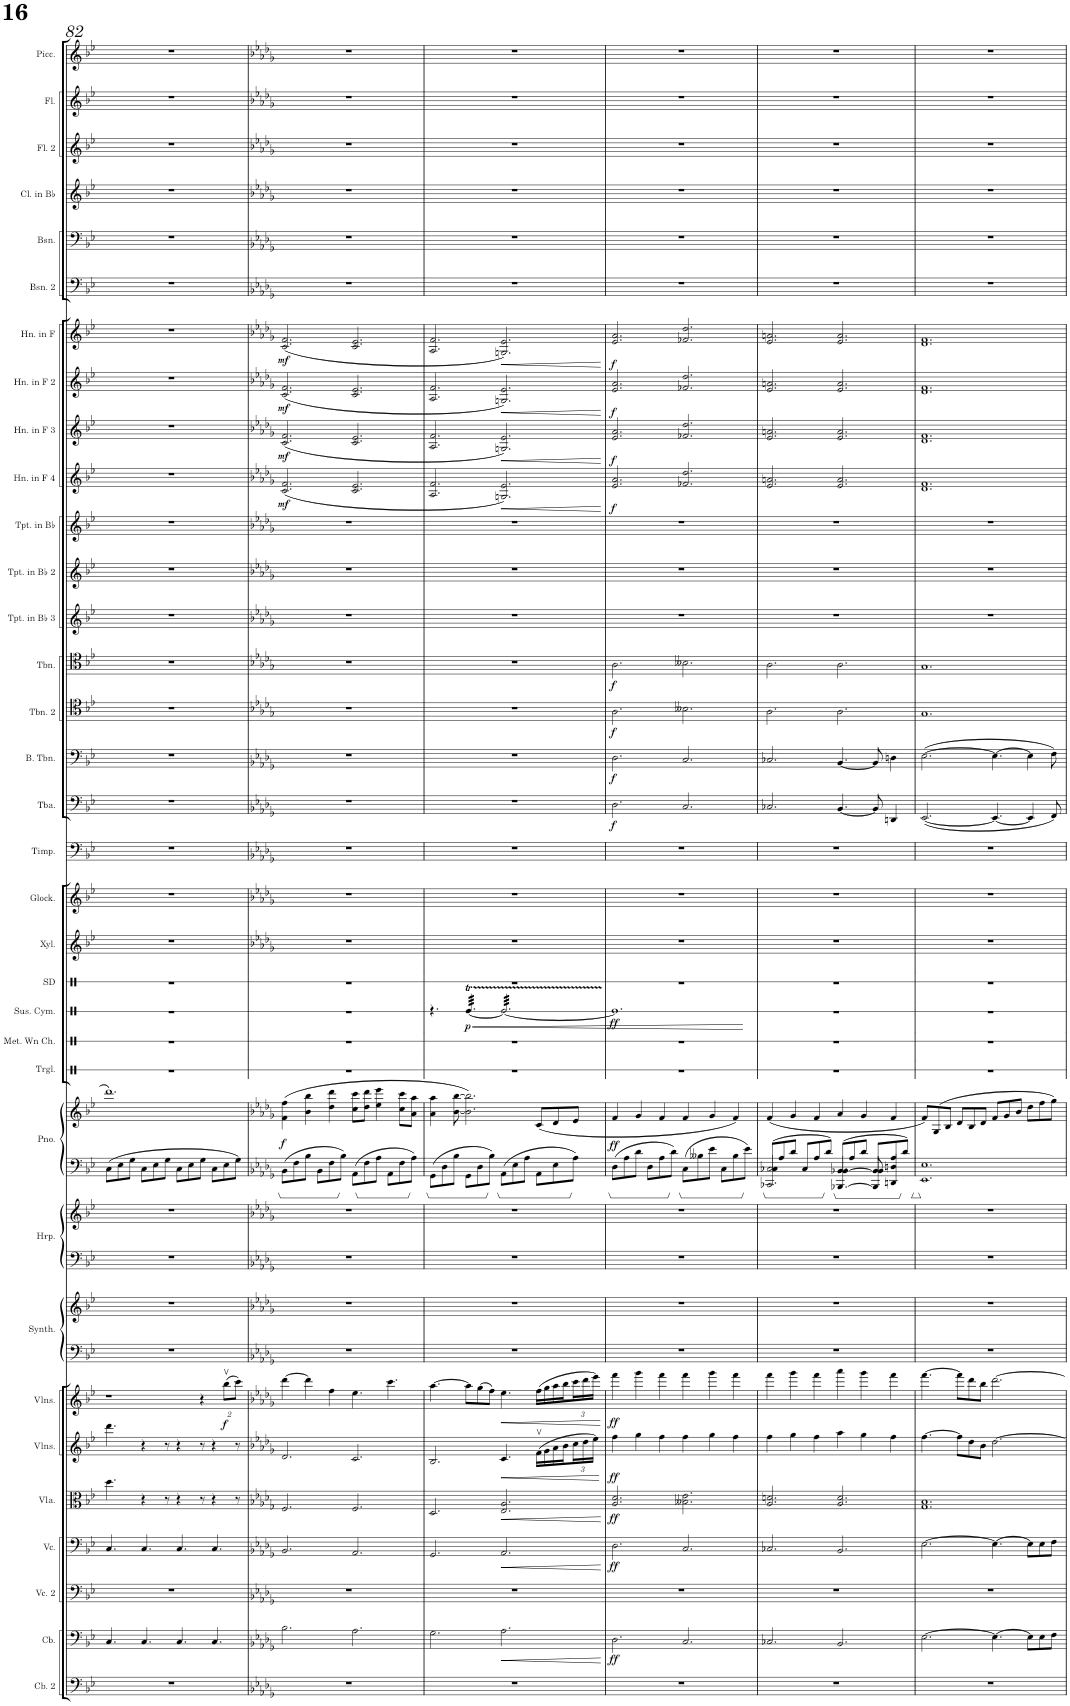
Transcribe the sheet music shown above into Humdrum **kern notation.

**kern	**kern	**dynam	**kern	**kern	**dynam	**kern	**dynam	**kern	**dynam	**kern	**dynam	**kern	**kern	**kern	**kern	**kern	**kern	**dynam	**kern	**kern	**kern	**dynam	**kern	**kern	**kern	**kern	**kern	**dynam	**kern	**dynam	**kern	**dynam	**kern	**dynam	**kern	**kern	**kern	**kern	**dynam	**kern	**dynam	**kern	**dynam	**kern	**dynam	**kern	**kern	**kern	**kern	**kern	**kern
*part34	*part33	*part33	*part32	*part31	*part31	*part30	*part30	*part29	*part29	*part28	*part28	*part27	*part27	*part26	*part26	*part25	*part25	*part25	*part24	*part23	*part22	*part22	*part21	*part20	*part19	*part18	*part17	*part17	*part16	*part16	*part15	*part15	*part14	*part14	*part13	*part12	*part11	*part10	*part10	*part9	*part9	*part8	*part8	*part7	*part7	*part6	*part5	*part4	*part3	*part2	*part1
*staff37	*staff36	*staff36	*staff35	*staff34	*staff34	*staff33	*staff33	*staff32	*staff32	*staff31	*staff31	*staff30	*staff29	*staff28	*staff27	*staff26	*staff25	*staff25/26	*staff24	*staff23	*staff22	*staff22	*staff21	*staff20	*staff19	*staff18	*staff17	*staff17	*staff16	*staff16	*staff15	*staff15	*staff14	*staff14	*staff13	*staff12	*staff11	*staff10	*staff10	*staff9	*staff9	*staff8	*staff8	*staff7	*staff7	*staff6	*staff5	*staff4	*staff3	*staff2	*staff1
*I"Contrabass 2	*I"Contrabass	*	*I"Violoncello 2	*I"Violoncello	*	*I"Viola	*	*I"Violins	*	*I"Violins	*	*I"Saw Synthesizer	*	*I"Harp	*	*I"Piano	*	*	*I"Triangle	*I"Metal Wind Chimes	*I"Suspended Cymbal	*	*I"Snare Drum	*I"Xylophone	*I"Glockenspiel	*I"Timpani	*I"Tuba	*	*I"Bass Trombone	*	*I"Trombone 2	*	*I"Trombone	*	*I"Trumpet in Bb 3	*I"Trumpet in Bb 2	*I"Trumpet in Bb	*I"Horn in F 4	*	*I"Horn in F 3	*	*I"Horn in F 2	*	*I"Horn in F	*	*I"Bassoon 2	*I"Bassoon	*I"Clarinet in Bb	*I"Flute 2	*I"Flute	*I"Piccolo
*I'Cb. 2	*I'Cb.	*	*I'Vc. 2	*I'Vc.	*	*I'Vla.	*	*I'Vlns.	*	*I'Vlns.	*	*I'Synth.	*	*I'Hrp.	*	*I'Pno.	*	*	*I'Trgl.	*I'Met. Wn Ch.	*I'Sus. Cym.	*	*I'SD	*I'Xyl.	*I'Glock.	*I'Timp.	*I'Tba.	*	*I'B. Tbn.	*	*I'Tbn. 2	*	*I'Tbn.	*	*I'Tpt. in Bb 3	*I'Tpt. in Bb 2	*I'Tpt. in Bb	*I'Hn. in F 4	*	*I'Hn. in F 3	*	*I'Hn. in F 2	*	*I'Hn. in F	*	*I'Bsn. 2	*I'Bsn.	*I'Cl. in Bb	*I'Fl. 2	*I'Fl.	*I'Picc.
!!LO:PB:g=z
*clefF4	*clefF4	*	*clefF4	*clefF4	*	*clefC3	*	*clefG2	*	*clefG2	*	*clefF4	*clefG2	*clefF4	*clefG2	*clefF4	*clefG2	*	*clefX	*clefX	*clefX	*	*clefX	*clefG2	*clefG2	*clefF4	*clefF4	*	*clefF4	*	*clefC4	*	*clefC4	*	*clefG2	*clefG2	*clefG2	*clefG2	*	*clefG2	*	*clefG2	*	*clefG2	*	*clefF4	*clefF4	*clefG2	*clefG2	*clefG2	*clefG2
*Trd7c12	*Trd7c12	*	*	*	*	*	*	*	*	*	*	*	*	*	*	*	*	*	*	*	*	*	*	*Trd-7c-12	*Trd-14c-24	*	*	*	*	*	*	*	*	*	*Trd1c2	*Trd1c2	*Trd1c2	*Trd4c7	*	*Trd4c7	*	*Trd4c7	*	*Trd4c7	*	*	*	*Trd1c2	*	*	*Trd-7c-12
*k[b-e-]	*k[b-e-]	*	*k[b-e-]	*k[b-e-]	*	*k[b-e-]	*	*k[b-e-]	*	*k[b-e-]	*	*k[b-e-]	*k[b-e-]	*k[b-e-]	*k[b-e-]	*k[b-e-]	*k[b-e-]	*	*k[]	*k[]	*k[]	*	*k[]	*k[b-e-]	*k[b-e-]	*k[b-e-]	*k[b-e-]	*	*k[b-e-]	*	*k[b-e-]	*	*k[b-e-]	*	*k[b-e-]	*k[b-e-]	*k[b-e-]	*k[b-e-]	*	*k[b-e-]	*	*k[b-e-]	*	*k[b-e-]	*	*k[b-e-]	*k[b-e-]	*k[b-e-]	*k[b-e-]	*k[b-e-]	*k[b-e-]
*M12/8	*M12/8	*	*M12/8	*M12/8	*	*M12/8	*	*M12/8	*	*M12/8	*	*M12/8	*M12/8	*M12/8	*M12/8	*M12/8	*M12/8	*	*M12/8	*M12/8	*M12/8	*	*M12/8	*M12/8	*M12/8	*M12/8	*M12/8	*	*M12/8	*	*M12/8	*	*M12/8	*	*M12/8	*M12/8	*M12/8	*M12/8	*	*M12/8	*	*M12/8	*	*M12/8	*	*M12/8	*M12/8	*M12/8	*M12/8	*M12/8	*M12/8
=82	=82	=82	=82	=82	=82	=82	=82	=82	=82	=82	=82	=82	=82	=82	=82	=82	=82	=82	=82	=82	=82	=82	=82	=82	=82	=82	=82	=82	=82	=82	=82	=82	=82	=82	=82	=82	=82	=82	=82	=82	=82	=82	=82	=82	=82	=82	=82	=82	=82	=82	=82
1.r	4.C/	.	1.r	4.C/	.	4.dd\	.	4.ddd\	.	1r	.	1.r	1.r	1.r	1.r	8C\L	1.ddd	.	1.r	1.r	1.r	.	1.r	1.r	1.r	1.r	1.r	.	1.r	.	1.r	.	1.r	.	1.r	1.r	1.r	1.r	.	1.r	.	1.r	.	1.r	.	1.r	1.r	1.r	1.r	1.r	1.r
.	.	.	.	.	.	.	.	.	.	.	.	.	.	.	.	8E-\	.	.	.	.	.	.	.	.	.	.	.	.	.	.	.	.	.	.	.	.	.	.	.	.	.	.	.	.	.	.	.	.	.	.	.
.	.	.	.	.	.	.	.	.	.	.	.	.	.	.	.	8G\J	.	.	.	.	.	.	.	.	.	.	.	.	.	.	.	.	.	.	.	.	.	.	.	.	.	.	.	.	.	.	.	.	.	.	.
.	4.C/	.	.	4.C/	.	4r	.	4r	.	.	.	.	.	.	.	8C\L	.	.	.	.	.	.	.	.	.	.	.	.	.	.	.	.	.	.	.	.	.	.	.	.	.	.	.	.	.	.	.	.	.	.	.
.	.	.	.	.	.	.	.	.	.	.	.	.	.	.	.	8E-\	.	.	.	.	.	.	.	.	.	.	.	.	.	.	.	.	.	.	.	.	.	.	.	.	.	.	.	.	.	.	.	.	.	.	.
.	.	.	.	.	.	8r	.	8r	.	.	.	.	.	.	.	8G\J	.	.	.	.	.	.	.	.	.	.	.	.	.	.	.	.	.	.	.	.	.	.	.	.	.	.	.	.	.	.	.	.	.	.	.
.	4.C/	.	.	4.C/	.	4r	.	4r	.	.	.	.	.	.	.	8C\L	.	.	.	.	.	.	.	.	.	.	.	.	.	.	.	.	.	.	.	.	.	.	.	.	.	.	.	.	.	.	.	.	.	.	.
.	.	.	.	.	.	.	.	.	.	.	.	.	.	.	.	8E-\	.	.	.	.	.	.	.	.	.	.	.	.	.	.	.	.	.	.	.	.	.	.	.	.	.	.	.	.	.	.	.	.	.	.	.
.	.	.	.	.	.	8r	.	8r	.	4r	.	.	.	.	.	8G\J	.	.	.	.	.	.	.	.	.	.	.	.	.	.	.	.	.	.	.	.	.	.	.	.	.	.	.	.	.	.	.	.	.	.	.
.	4.C/	.	.	4.C/	.	4r	.	4r	.	.	.	.	.	.	.	8C\L	.	.	.	.	.	.	.	.	.	.	.	.	.	.	.	.	.	.	.	.	.	.	.	.	.	.	.	.	.	.	.	.	.	.	.
!	!	!	!	!	!	!	!	!	!	!	!LO:DY:b	!	!	!	!	!	!	!	!	!	!	!	!	!	!	!	!	!	!	!	!	!	!	!	!	!	!	!	!	!	!	!	!	!	!	!	!	!	!	!	!
.	.	.	.	.	.	.	.	.	.	(8bb-v\L	f	.	.	.	.	8E-\	.	.	.	.	.	.	.	.	.	.	.	.	.	.	.	.	.	.	.	.	.	.	.	.	.	.	.	.	.	.	.	.	.	.	.
.	.	.	.	.	.	8r	.	8r	.	8ccc\J)	.	.	.	.	.	8G\J	.	.	.	.	.	.	.	.	.	.	.	.	.	.	.	.	.	.	.	.	.	.	.	.	.	.	.	.	.	.	.	.	.	.	.
=83	=83	=83	=83	=83	=83	=83	=83	=83	=83	=83	=83	=83	=83	=83	=83	=83	=83	=83	=83	=83	=83	=83	=83	=83	=83	=83	=83	=83	=83	=83	=83	=83	=83	=83	=83	=83	=83	=83	=83	=83	=83	=83	=83	=83	=83	=83	=83	=83	=83	=83	=83
*k[b-e-a-d-g-]	*k[b-e-a-d-g-]	*	*k[b-e-a-d-g-]	*k[b-e-a-d-g-]	*	*k[b-e-a-d-g-]	*	*k[b-e-a-d-g-]	*	*k[b-e-a-d-g-]	*	*k[b-e-a-d-g-]	*k[b-e-a-d-g-]	*k[b-e-a-d-g-]	*k[b-e-a-d-g-]	*k[b-e-a-d-g-]	*k[b-e-a-d-g-]	*	*	*	*	*	*	*k[b-e-a-d-g-]	*k[b-e-a-d-g-]	*k[b-e-a-d-g-]	*k[b-e-a-d-g-]	*	*k[b-e-a-d-g-]	*	*k[b-e-a-d-g-]	*	*k[b-e-a-d-g-]	*	*k[b-e-a-d-g-]	*k[b-e-a-d-g-]	*k[b-e-a-d-g-]	*k[b-e-a-d-g-]	*	*k[b-e-a-d-g-]	*	*k[b-e-a-d-g-]	*	*k[b-e-a-d-g-]	*	*k[b-e-a-d-g-]	*k[b-e-a-d-g-]	*k[b-e-a-d-g-]	*k[b-e-a-d-g-]	*k[b-e-a-d-g-]	*k[b-e-a-d-g-]
!	!	!	!	!	!	!	!	!	!	!	!	!	!	!	!	!	!	!LO:DY:b	!	!	!	!	!	!	!	!	!	!	!	!	!	!	!	!	!	!	!	!	!LO:DY:b	!	!LO:DY:b	!	!LO:DY:b	!	!LO:DY:b	!	!	!	!	!	!
1.r	2.B-\	.	1.r	2.BB-/	.	2.F/	.	2.d-/	.	[4ddd-\	.	1.r	1.r	1.r	1.r	8BB-\L	(4f\ 4ff\	f	1.r	1.r	1.r	.	1.r	1.r	1.r	1.r	1.r	.	1.r	.	1.r	.	1.r	.	1.r	1.r	1.r	(2.c/ 2.f/	mf	(2.c/ 2.f/	mf	(2.c/ 2.f/	mf	(2.c/ 2.f/	mf	1.r	1.r	1.r	1.r	1.r	1.r
.	.	.	.	.	.	.	.	.	.	.	.	.	.	.	.	8F\	.	.	.	.	.	.	.	.	.	.	.	.	.	.	.	.	.	.	.	.	.	.	.	.	.	.	.	.	.	.	.	.	.	.	.
.	.	.	.	.	.	.	.	.	.	4ddd-\]	.	.	.	.	.	8B-\J	4b-\ 4bb-\	.	.	.	.	.	.	.	.	.	.	.	.	.	.	.	.	.	.	.	.	.	.	.	.	.	.	.	.	.	.	.	.	.	.
.	.	.	.	.	.	.	.	.	.	.	.	.	.	.	.	8BB-\L	.	.	.	.	.	.	.	.	.	.	.	.	.	.	.	.	.	.	.	.	.	.	.	.	.	.	.	.	.	.	.	.	.	.	.
.	.	.	.	.	.	.	.	.	.	4ff\	.	.	.	.	.	8F\	4dd-\ 4ddd-\	.	.	.	.	.	.	.	.	.	.	.	.	.	.	.	.	.	.	.	.	.	.	.	.	.	.	.	.	.	.	.	.	.	.
.	.	.	.	.	.	.	.	.	.	.	.	.	.	.	.	8B-\J	.	.	.	.	.	.	.	.	.	.	.	.	.	.	.	.	.	.	.	.	.	.	.	.	.	.	.	.	.	.	.	.	.	.	.
.	2.A-\	.	.	2.AA-/	.	2.F/	.	2.c/	.	4.ee-\	.	.	.	.	.	8AA-\L	8cc\ 8ccc\L	.	.	.	.	.	.	.	.	.	.	.	.	.	.	.	.	.	.	.	.	2.c/ 2.e-/	.	2.c/ 2.e-/	.	2.c/ 2.e-/	.	2.c/ 2.e-/	.	.	.	.	.	.	.
.	.	.	.	.	.	.	.	.	.	.	.	.	.	.	.	8F\	8dd-\ 8ddd-\J	.	.	.	.	.	.	.	.	.	.	.	.	.	.	.	.	.	.	.	.	.	.	.	.	.	.	.	.	.	.	.	.	.	.
.	.	.	.	.	.	.	.	.	.	.	.	.	.	.	.	8A-\J	4ee-\ 4eee-\	.	.	.	.	.	.	.	.	.	.	.	.	.	.	.	.	.	.	.	.	.	.	.	.	.	.	.	.	.	.	.	.	.	.
.	.	.	.	.	.	.	.	.	.	4.ccc\	.	.	.	.	.	8AA-\L	.	.	.	.	.	.	.	.	.	.	.	.	.	.	.	.	.	.	.	.	.	.	.	.	.	.	.	.	.	.	.	.	.	.	.
.	.	.	.	.	.	.	.	.	.	.	.	.	.	.	.	8F\	8cc\ 8ccc\L	.	.	.	.	.	.	.	.	.	.	.	.	.	.	.	.	.	.	.	.	.	.	.	.	.	.	.	.	.	.	.	.	.	.
.	.	.	.	.	.	.	.	.	.	.	.	.	.	.	.	8A-\J	8a-\ 8aa-\J	.	.	.	.	.	.	.	.	.	.	.	.	.	.	.	.	.	.	.	.	.	.	.	.	.	.	.	.	.	.	.	.	.	.
=84	=84	=84	=84	=84	=84	=84	=84	=84	=84	=84	=84	=84	=84	=84	=84	=84	=84	=84	=84	=84	=84	=84	=84	=84	=84	=84	=84	=84	=84	=84	=84	=84	=84	=84	=84	=84	=84	=84	=84	=84	=84	=84	=84	=84	=84	=84	=84	=84	=84	=84	=84
1.r	2.G-\	.	1.r	2.GG-/	.	2.D-/	.	2.B-/	.	[4.aa-\	.	1.r	1.r	1.r	1.r	8GG-\L	4a-\ 4aa-\	.	1.r	1.r	4.r	.	1.r	1.r	1.r	1.r	1.r	.	1.r	.	1.r	.	1.r	.	1.r	1.r	1.r	2.A-/ 2.f/	.	2.A-/ 2.f/	.	2.A-/ 2.f/	.	2.A-/ 2.f/	.	1.r	1.r	1.r	1.r	1.r	1.r
.	.	.	.	.	.	.	.	.	.	.	.	.	.	.	.	8D-\	.	.	.	.	.	.	.	.	.	.	.	.	.	.	.	.	.	.	.	.	.	.	.	.	.	.	.	.	.	.	.	.	.	.	.
.	.	.	.	.	.	.	.	.	.	.	.	.	.	.	.	8B-\J	[8b-\ [8bb-\	.	.	.	.	.	.	.	.	.	.	.	.	.	.	.	.	.	.	.	.	.	.	.	.	.	.	.	.	.	.	.	.	.	.
!	!	!	!	!	!	!	!	!	!	!	!	!	!	!	!	!	!	!	!	!	!	!LO:DY:b	!	!	!	!	!	!	!	!	!	!	!	!	!	!	!	!	!	!	!	!	!	!	!	!	!	!	!	!	!
*	*	*	*	*	*	*	*	*	*	*	*	*	*	*	*	*	*	*	*	*	*tremolo	*	*	*	*	*	*	*	*	*	*	*	*	*	*	*	*	*	*	*	*	*	*	*	*	*	*	*	*	*	*
.	.	.	.	.	.	.	.	.	.	8aa-\L]	.	.	.	.	.	8GG-\L	2.b-\] 2.bb-\])	.	.	.	[32Ret/LLL	p	.	.	.	.	.	.	.	.	.	.	.	.	.	.	.	.	.	.	.	.	.	.	.	.	.	.	.	.	.
.	.	.	.	.	.	.	.	.	.	.	.	.	.	.	.	.	.	.	.	.	32Ret/	.	.	.	.	.	.	.	.	.	.	.	.	.	.	.	.	.	.	.	.	.	.	.	.	.	.	.	.	.	.
.	.	.	.	.	.	.	.	.	.	.	.	.	.	.	.	.	.	.	.	.	32Ret/	.	.	.	.	.	.	.	.	.	.	.	.	.	.	.	.	.	.	.	.	.	.	.	.	.	.	.	.	.	.
.	.	.	.	.	.	.	.	.	.	.	.	.	.	.	.	.	.	.	.	.	32Ret/	.	.	.	.	.	.	.	.	.	.	.	.	.	.	.	.	.	.	.	.	.	.	.	.	.	.	.	.	.	.
.	.	.	.	.	.	.	.	.	.	(8gg-\	.	.	.	.	.	8D-\	.	.	.	.	32Ret/	.	.	.	.	.	.	.	.	.	.	.	.	.	.	.	.	.	.	.	.	.	.	.	.	.	.	.	.	.	.
.	.	.	.	.	.	.	.	.	.	.	.	.	.	.	.	.	.	.	.	.	32Ret/	.	.	.	.	.	.	.	.	.	.	.	.	.	.	.	.	.	.	.	.	.	.	.	.	.	.	.	.	.	.
.	.	.	.	.	.	.	.	.	.	.	.	.	.	.	.	.	.	.	.	.	32Ret/	.	.	.	.	.	.	.	.	.	.	.	.	.	.	.	.	.	.	.	.	.	.	.	.	.	.	.	.	.	.
.	.	.	.	.	.	.	.	.	.	.	.	.	.	.	.	.	.	.	.	.	32Ret/	.	.	.	.	.	.	.	.	.	.	.	.	.	.	.	.	.	.	.	.	.	.	.	.	.	.	.	.	.	.
.	.	.	.	.	.	.	.	.	.	8ff\J)	.	.	.	.	.	8B-\J	.	.	.	.	32Ret/	.	.	.	.	.	.	.	.	.	.	.	.	.	.	.	.	.	.	.	.	.	.	.	.	.	.	.	.	.	.
.	.	.	.	.	.	.	.	.	.	.	.	.	.	.	.	.	.	.	.	.	32Ret/	.	.	.	.	.	.	.	.	.	.	.	.	.	.	.	.	.	.	.	.	.	.	.	.	.	.	.	.	.	.
.	.	.	.	.	.	.	.	.	.	.	.	.	.	.	.	.	.	.	.	.	32Ret/	.	.	.	.	.	.	.	.	.	.	.	.	.	.	.	.	.	.	.	.	.	.	.	.	.	.	.	.	.	.
.	.	.	.	.	.	.	.	.	.	.	.	.	.	.	.	.	.	.	.	.	32Ret/JJJ	.	.	.	.	.	.	.	.	.	.	.	.	.	.	.	.	.	.	.	.	.	.	.	.	.	.	.	.	.	.
.	2.A-\	.	.	2.AA-/	.	2.E-/ 2.A-/	.	4.c/	.	4.ee-\	.	.	.	.	.	8AA-\L	.	.	.	.	32ReTTT/LLL	.	.	.	.	.	.	.	.	.	.	.	.	.	.	.	.	2.Gn/ 2.e-/)	.	2.Gn/ 2.e-/)	.	2.Gn/ 2.e-/)	.	2.Gn/ 2.e-/)	.	.	.	.	.	.	.
.	.	.	.	.	.	.	.	.	.	.	.	.	.	.	.	.	.	.	.	.	32ReTTT/	.	.	.	.	.	.	.	.	.	.	.	.	.	.	.	.	.	.	.	.	.	.	.	.	.	.	.	.	.	.
.	.	.	.	.	.	.	.	.	.	.	.	.	.	.	.	.	.	.	.	.	32ReTTT/	.	.	.	.	.	.	.	.	.	.	.	.	.	.	.	.	.	.	.	.	.	.	.	.	.	.	.	.	.	.
.	.	.	.	.	.	.	.	.	.	.	.	.	.	.	.	.	.	.	.	.	32ReTTT/	.	.	.	.	.	.	.	.	.	.	.	.	.	.	.	.	.	.	.	.	.	.	.	.	.	.	.	.	.	.
.	.	.	.	.	.	.	.	.	.	.	.	.	.	.	.	8E-\	.	.	.	.	32ReTTT/	.	.	.	.	.	.	.	.	.	.	.	.	.	.	.	.	.	.	.	.	.	.	.	.	.	.	.	.	.	.
.	.	.	.	.	.	.	.	.	.	.	.	.	.	.	.	.	.	.	.	.	32ReTTT/	.	.	.	.	.	.	.	.	.	.	.	.	.	.	.	.	.	.	.	.	.	.	.	.	.	.	.	.	.	.
.	.	.	.	.	.	.	.	.	.	.	.	.	.	.	.	.	.	.	.	.	32ReTTT/	.	.	.	.	.	.	.	.	.	.	.	.	.	.	.	.	.	.	.	.	.	.	.	.	.	.	.	.	.	.
.	.	.	.	.	.	.	.	.	.	.	.	.	.	.	.	.	.	.	.	.	32ReTTT/	.	.	.	.	.	.	.	.	.	.	.	.	.	.	.	.	.	.	.	.	.	.	.	.	.	.	.	.	.	.
.	.	.	.	.	.	.	.	.	.	.	.	.	.	.	.	8A-\J	.	.	.	.	32ReTTT/	.	.	.	.	.	.	.	.	.	.	.	.	.	.	.	.	.	.	.	.	.	.	.	.	.	.	.	.	.	.
.	.	.	.	.	.	.	.	.	.	.	.	.	.	.	.	.	.	.	.	.	32ReTTT/	.	.	.	.	.	.	.	.	.	.	.	.	.	.	.	.	.	.	.	.	.	.	.	.	.	.	.	.	.	.
.	.	.	.	.	.	.	.	.	.	.	.	.	.	.	.	.	.	.	.	.	32ReTTT/	.	.	.	.	.	.	.	.	.	.	.	.	.	.	.	.	.	.	.	.	.	.	.	.	.	.	.	.	.	.
.	.	.	.	.	.	.	.	.	.	.	.	.	.	.	.	.	.	.	.	.	32ReTTT/	.	.	.	.	.	.	.	.	.	.	.	.	.	.	.	.	.	.	.	.	.	.	.	.	.	.	.	.	.	.
.	.	.	.	.	.	.	.	(16fv\LL	.	(16ff\LL	.	.	.	.	.	8AA-\L	(8c/L	.	.	.	32ReTTT/	.	.	.	.	.	.	.	.	.	.	.	.	.	.	.	.	.	.	.	.	.	.	.	.	.	.	.	.	.	.
.	.	.	.	.	.	.	.	.	.	.	.	.	.	.	.	.	.	.	.	.	32ReTTT/	.	.	.	.	.	.	.	.	.	.	.	.	.	.	.	.	.	.	.	.	.	.	.	.	.	.	.	.	.	.
.	.	.	.	.	.	.	.	16g-\	.	16gg-\	.	.	.	.	.	.	.	.	.	.	32ReTTT/	.	.	.	.	.	.	.	.	.	.	.	.	.	.	.	.	.	.	.	.	.	.	.	.	.	.	.	.	.	.
.	.	.	.	.	.	.	.	.	.	.	.	.	.	.	.	.	.	.	.	.	32ReTTT/	.	.	.	.	.	.	.	.	.	.	.	.	.	.	.	.	.	.	.	.	.	.	.	.	.	.	.	.	.	.
.	.	.	.	.	.	.	.	16a-\	.	16aa-\	.	.	.	.	.	8E-\	8d-/	.	.	.	32ReTTT/	.	.	.	.	.	.	.	.	.	.	.	.	.	.	.	.	.	.	.	.	.	.	.	.	.	.	.	.	.	.
.	.	.	.	.	.	.	.	.	.	.	.	.	.	.	.	.	.	.	.	.	32ReTTT/	.	.	.	.	.	.	.	.	.	.	.	.	.	.	.	.	.	.	.	.	.	.	.	.	.	.	.	.	.	.
.	.	.	.	.	.	.	.	16b-\	.	16bb-\	.	.	.	.	.	.	.	.	.	.	32ReTTT/	.	.	.	.	.	.	.	.	.	.	.	.	.	.	.	.	.	.	.	.	.	.	.	.	.	.	.	.	.	.
.	.	.	.	.	.	.	.	.	.	.	.	.	.	.	.	.	.	.	.	.	32ReTTT/	.	.	.	.	.	.	.	.	.	.	.	.	.	.	.	.	.	.	.	.	.	.	.	.	.	.	.	.	.	.
*	*	*	*	*	*	*	*	*Xbrackettup	*	*Xbrackettup	*	*	*	*	*	*	*	*	*	*	*	*	*	*	*	*	*	*	*	*	*	*	*	*	*	*	*	*	*	*	*	*	*	*	*	*	*	*	*	*	*
.	.	.	.	.	.	.	.	24cc\	.	24ccc\	.	.	.	.	.	8A-\J	8e-/J	.	.	.	32ReTTT/	.	.	.	.	.	.	.	.	.	.	.	.	.	.	.	.	.	.	.	.	.	.	.	.	.	.	.	.	.	.
.	.	.	.	.	.	.	.	.	.	.	.	.	.	.	.	.	.	.	.	.	32ReTTT/	.	.	.	.	.	.	.	.	.	.	.	.	.	.	.	.	.	.	.	.	.	.	.	.	.	.	.	.	.	.
.	.	.	.	.	.	.	.	24dd-\	.	24ddd-\	.	.	.	.	.	.	.	.	.	.	.	.	.	.	.	.	.	.	.	.	.	.	.	.	.	.	.	.	.	.	.	.	.	.	.	.	.	.	.	.	.
.	.	.	.	.	.	.	.	.	.	.	.	.	.	.	.	.	.	.	.	.	32ReTTT/	.	.	.	.	.	.	.	.	.	.	.	.	.	.	.	.	.	.	.	.	.	.	.	.	.	.	.	.	.	.
.	.	.	.	.	.	.	.	24ee-\JJ)	.	24eee-\JJ)	.	.	.	.	.	.	.	.	.	.	.	.	.	.	.	.	.	.	.	.	.	.	.	.	.	.	.	.	.	.	.	.	.	.	.	.	.	.	.	.	.
.	.	.	.	.	.	.	.	.	.	.	.	.	.	.	.	.	.	.	.	.	32ReTTT/JJJ	.	.	.	.	.	.	.	.	.	.	.	.	.	.	.	.	.	.	.	.	.	.	.	.	.	.	.	.	.	.
*	*	*	*	*	*	*	*	*	*	*	*	*	*	*	*	*	*	*	*	*	*Xtremolo	*	*	*	*	*	*	*	*	*	*	*	*	*	*	*	*	*	*	*	*	*	*	*	*	*	*	*	*	*	*
=85	=85	=85	=85	=85	=85	=85	=85	=85	=85	=85	=85	=85	=85	=85	=85	=85	=85	=85	=85	=85	=85	=85	=85	=85	=85	=85	=85	=85	=85	=85	=85	=85	=85	=85	=85	=85	=85	=85	=85	=85	=85	=85	=85	=85	=85	=85	=85	=85	=85	=85	=85
!	!	!LO:DY:b	!	!	!LO:DY:b	!	!LO:DY:b	!	!LO:DY:b	!	!LO:DY:b	!	!	!	!	!	!	!LO:DY:b	!	!	!	!LO:DY:b	!	!	!	!	!	!LO:DY:b	!	!LO:DY:b	!	!LO:DY:b	!	!LO:DY:b	!	!	!	!	!LO:DY:b	!	!LO:DY:b	!	!LO:DY:b	!	!LO:DY:b	!	!	!	!	!	!
1.r	2.D-\	ff	1.r	2.D-\	ff	2.A-/ 2.d-/	ff	4ff\	ff	4fff\	ff	1.r	1.r	1.r	1.r	8D-\L	4f/	ff	1.r	1.r	1.Re]	ff	1.r	1.r	1.r	1.r	2.D-\	f	2.D-\	f	2.A-\	f	2.A-\	f	1.r	1.r	1.r	2.e-/ 2.a-/	f	2.e-/ 2.a-/	f	2.e-/ 2.a-/	f	2.e-/ 2.a-/	f	1.r	1.r	1.r	1.r	1.r	1.r
.	.	.	.	.	.	.	.	.	.	.	.	.	.	.	.	8A-\	.	.	.	.	.	.	.	.	.	.	.	.	.	.	.	.	.	.	.	.	.	.	.	.	.	.	.	.	.	.	.	.	.	.	.
.	.	.	.	.	.	.	.	4gg-\	.	4ggg-\	.	.	.	.	.	8d-\J	4g-/	.	.	.	.	.	.	.	.	.	.	.	.	.	.	.	.	.	.	.	.	.	.	.	.	.	.	.	.	.	.	.	.	.	.
.	.	.	.	.	.	.	.	.	.	.	.	.	.	.	.	8D-\L	.	.	.	.	.	.	.	.	.	.	.	.	.	.	.	.	.	.	.	.	.	.	.	.	.	.	.	.	.	.	.	.	.	.	.
.	.	.	.	.	.	.	.	4ff\	.	4fff\	.	.	.	.	.	8A-\	4f/	.	.	.	.	.	.	.	.	.	.	.	.	.	.	.	.	.	.	.	.	.	.	.	.	.	.	.	.	.	.	.	.	.	.
.	.	.	.	.	.	.	.	.	.	.	.	.	.	.	.	8d-\J	.	.	.	.	.	.	.	.	.	.	.	.	.	.	.	.	.	.	.	.	.	.	.	.	.	.	.	.	.	.	.	.	.	.	.
.	2.C/	.	.	2.C/	.	2.B--X\ 2.e-\	.	4ff\	.	4fff\	.	.	.	.	.	8C\L	4f/	.	.	.	.	.	.	.	.	.	2.C/	.	2.C/	.	2.B--X\	.	2.B--X\	.	.	.	.	2.f-X/ 2.dd-/	.	2.f-X/ 2.dd-/	.	2.f-X/ 2.dd-/	.	2.f-X/ 2.dd-/	.	.	.	.	.	.	.
.	.	.	.	.	.	.	.	.	.	.	.	.	.	.	.	8B--X\	.	.	.	.	.	.	.	.	.	.	.	.	.	.	.	.	.	.	.	.	.	.	.	.	.	.	.	.	.	.	.	.	.	.	.
.	.	.	.	.	.	.	.	4gg-\	.	4ggg-\	.	.	.	.	.	8e-\J	4g-/	.	.	.	.	.	.	.	.	.	.	.	.	.	.	.	.	.	.	.	.	.	.	.	.	.	.	.	.	.	.	.	.	.	.
.	.	.	.	.	.	.	.	.	.	.	.	.	.	.	.	8C\L	.	.	.	.	.	.	.	.	.	.	.	.	.	.	.	.	.	.	.	.	.	.	.	.	.	.	.	.	.	.	.	.	.	.	.
.	.	.	.	.	.	.	.	4ff\	.	4fff\	.	.	.	.	.	8B--\	4f/)	.	.	.	.	.	.	.	.	.	.	.	.	.	.	.	.	.	.	.	.	.	.	.	.	.	.	.	.	.	.	.	.	.	.
.	.	.	.	.	.	.	.	.	.	.	.	.	.	.	.	8e-\J	.	.	.	.	.	.	.	.	.	.	.	.	.	.	.	.	.	.	.	.	.	.	.	.	.	.	.	.	.	.	.	.	.	.	.
=86	=86	=86	=86	=86	=86	=86	=86	=86	=86	=86	=86	=86	=86	=86	=86	=86	=86	=86	=86	=86	=86	=86	=86	=86	=86	=86	=86	=86	=86	=86	=86	=86	=86	=86	=86	=86	=86	=86	=86	=86	=86	=86	=86	=86	=86	=86	=86	=86	=86	=86	=86
*	*	*	*	*	*	*	*	*	*	*	*	*	*	*	*	*^	*	*	*	*	*	*	*	*	*	*	*	*	*	*	*	*	*	*	*	*	*	*	*	*	*	*	*	*	*	*	*	*	*	*	*
1.r	2.C-X/	.	1.r	2.C-X/	.	2.A-/ 2.dn/	.	4ff\	.	4fff\	.	1.r	1.r	1.r	1.r	2.CC-X/ 2.C-X/	8C-X/L	(4f/	.	1.r	1.r	1.r	.	1.r	1.r	1.r	1.r	2.C-X/	.	2.C-X/	.	2.A-\	.	2.A-\	.	1.r	1.r	1.r	2.e-/ 2.an/	.	2.e-/ 2.an/	.	2.e-/ 2.an/	.	2.e-/ 2.an/	.	1.r	1.r	1.r	1.r	1.r	1.r
.	.	.	.	.	.	.	.	.	.	.	.	.	.	.	.	.	8A-/	.	.	.	.	.	.	.	.	.	.	.	.	.	.	.	.	.	.	.	.	.	.	.	.	.	.	.	.	.	.	.	.	.	.	.
.	.	.	.	.	.	.	.	4gg-\	.	4ggg-\	.	.	.	.	.	.	8d-/J	4g-/	.	.	.	.	.	.	.	.	.	.	.	.	.	.	.	.	.	.	.	.	.	.	.	.	.	.	.	.	.	.	.	.	.	.
.	.	.	.	.	.	.	.	.	.	.	.	.	.	.	.	.	8C-/L	.	.	.	.	.	.	.	.	.	.	.	.	.	.	.	.	.	.	.	.	.	.	.	.	.	.	.	.	.	.	.	.	.	.	.
.	.	.	.	.	.	.	.	4ff\	.	4fff\	.	.	.	.	.	.	8A-/	4f/	.	.	.	.	.	.	.	.	.	.	.	.	.	.	.	.	.	.	.	.	.	.	.	.	.	.	.	.	.	.	.	.	.	.
.	.	.	.	.	.	.	.	.	.	.	.	.	.	.	.	.	8d-/J	.	.	.	.	.	.	.	.	.	.	.	.	.	.	.	.	.	.	.	.	.	.	.	.	.	.	.	.	.	.	.	.	.	.	.
.	2.BB-/	.	.	2.BB-/	.	2.A-/ 2.d/	.	4aa-\	.	4aaa-\	.	.	.	.	.	[4.BBB-X/ [4.BB-X/	8BB-/L	4a-/	.	.	.	.	.	.	.	.	.	[4.BB-/	.	[4.BB-/	.	2.A-\	.	2.A-\	.	.	.	.	2.e-/ 2.a/	.	2.e-/ 2.a/	.	2.e-/ 2.a/	.	2.e-/ 2.a/	.	.	.	.	.	.	.
.	.	.	.	.	.	.	.	.	.	.	.	.	.	.	.	.	8A-/	.	.	.	.	.	.	.	.	.	.	.	.	.	.	.	.	.	.	.	.	.	.	.	.	.	.	.	.	.	.	.	.	.	.	.
.	.	.	.	.	.	.	.	4gg-\	.	4ggg-\	.	.	.	.	.	.	8d-/J	4g-/	.	.	.	.	.	.	.	.	.	.	.	.	.	.	.	.	.	.	.	.	.	.	.	.	.	.	.	.	.	.	.	.	.	.
.	.	.	.	.	.	.	.	.	.	.	.	.	.	.	.	8BBB-/] 8BB-/]	8BB-/L	.	.	.	.	.	.	.	.	.	.	8BB-/]	.	8BB-/]	.	.	.	.	.	.	.	.	.	.	.	.	.	.	.	.	.	.	.	.	.	.
.	.	.	.	.	.	.	.	4ff\	.	4fff\	.	.	.	.	.	4DDn/ 4Dn/	8A-/	4f/	.	.	.	.	.	.	.	.	.	4DDn/	.	4Dn\	.	.	.	.	.	.	.	.	.	.	.	.	.	.	.	.	.	.	.	.	.	.
.	.	.	.	.	.	.	.	.	.	.	.	.	.	.	.	.	8d-/J	.	.	.	.	.	.	.	.	.	.	.	.	.	.	.	.	.	.	.	.	.	.	.	.	.	.	.	.	.	.	.	.	.	.	.
*	*	*	*	*	*	*	*	*	*	*	*	*	*	*	*	*v	*v	*	*	*	*	*	*	*	*	*	*	*	*	*	*	*	*	*	*	*	*	*	*	*	*	*	*	*	*	*	*	*	*	*	*	*
=87	=87	=87	=87	=87	=87	=87	=87	=87	=87	=87	=87	=87	=87	=87	=87	=87	=87	=87	=87	=87	=87	=87	=87	=87	=87	=87	=87	=87	=87	=87	=87	=87	=87	=87	=87	=87	=87	=87	=87	=87	=87	=87	=87	=87	=87	=87	=87	=87	=87	=87	=87
1.r	[2.E-\	.	1.r	[2.E-\	.	1.G- 1.B-	.	[4.ff\	.	[4.fff\	.	1.r	1.r	1.r	1.r	1.EE- 1.E-	8f/L)	.	1.r	1.r	1.r	.	1.r	1.r	1.r	1.r	([2.EE-/	.	([2.E-\	.	1.G-	.	1.G-	.	1.r	1.r	1.r	1.d- 1.f	.	1.d- 1.f	.	1.d- 1.f	.	1.d- 1.f	.	1.r	1.r	1.r	1.r	1.r	1.r
.	.	.	.	.	.	.	.	.	.	.	.	.	.	.	.	.	(8G-/	.	.	.	.	.	.	.	.	.	.	.	.	.	.	.	.	.	.	.	.	.	.	.	.	.	.	.	.	.	.	.	.	.	.
.	.	.	.	.	.	.	.	.	.	.	.	.	.	.	.	.	8B-/J	.	.	.	.	.	.	.	.	.	.	.	.	.	.	.	.	.	.	.	.	.	.	.	.	.	.	.	.	.	.	.	.	.	.
.	.	.	.	.	.	.	.	8ff\L]	.	8fff\L]	.	.	.	.	.	.	8d-/L	.	.	.	.	.	.	.	.	.	.	.	.	.	.	.	.	.	.	.	.	.	.	.	.	.	.	.	.	.	.	.	.	.	.
.	.	.	.	.	.	.	.	8dd-\	.	8ddd-\	.	.	.	.	.	.	8B-/	.	.	.	.	.	.	.	.	.	.	.	.	.	.	.	.	.	.	.	.	.	.	.	.	.	.	.	.	.	.	.	.	.	.
.	.	.	.	.	.	.	.	8b-\J	.	8bb-\J	.	.	.	.	.	.	8d-/J	.	.	.	.	.	.	.	.	.	.	.	.	.	.	.	.	.	.	.	.	.	.	.	.	.	.	.	.	.	.	.	.	.	.
.	4.E-\_	.	.	4.E-\_	.	.	.	[2.dd-\	.	[2.ddd-\	.	.	.	.	.	.	8f/L	.	.	.	.	.	.	.	.	.	4.EE-/_	.	4.E-\_	.	.	.	.	.	.	.	.	.	.	.	.	.	.	.	.	.	.	.	.	.	.
.	.	.	.	.	.	.	.	.	.	.	.	.	.	.	.	.	8g-/	.	.	.	.	.	.	.	.	.	.	.	.	.	.	.	.	.	.	.	.	.	.	.	.	.	.	.	.	.	.	.	.	.	.
.	.	.	.	.	.	.	.	.	.	.	.	.	.	.	.	.	8b-/J	.	.	.	.	.	.	.	.	.	.	.	.	.	.	.	.	.	.	.	.	.	.	.	.	.	.	.	.	.	.	.	.	.	.
.	8E-\L]	.	.	8E-\L]	.	.	.	.	.	.	.	.	.	.	.	.	8dd-\L	.	.	.	.	.	.	.	.	.	4EE-/]	.	4E-\]	.	.	.	.	.	.	.	.	.	.	.	.	.	.	.	.	.	.	.	.	.	.
.	8E-\	.	.	8E-\	.	.	.	.	.	.	.	.	.	.	.	.	8ff\	.	.	.	.	.	.	.	.	.	.	.	.	.	.	.	.	.	.	.	.	.	.	.	.	.	.	.	.	.	.	.	.	.	.
.	8F\J	.	.	8F\J	.	.	.	.	.	.	.	.	.	.	.	.	8gg-\J)	.	.	.	.	.	.	.	.	.	8FF/)	.	8F\)	.	.	.	.	.	.	.	.	.	.	.	.	.	.	.	.	.	.	.	.	.	.
=	=	=	=	=	=	=	=	=	=	=	=	=	=	=	=	=	=	=	=	=	=	=	=	=	=	=	=	=	=	=	=	=	=	=	=	=	=	=	=	=	=	=	=	=	=	=	=	=	=	=	=
*-	*-	*-	*-	*-	*-	*-	*-	*-	*-	*-	*-	*-	*-	*-	*-	*-	*-	*-	*-	*-	*-	*-	*-	*-	*-	*-	*-	*-	*-	*-	*-	*-	*-	*-	*-	*-	*-	*-	*-	*-	*-	*-	*-	*-	*-	*-	*-	*-	*-	*-	*-
